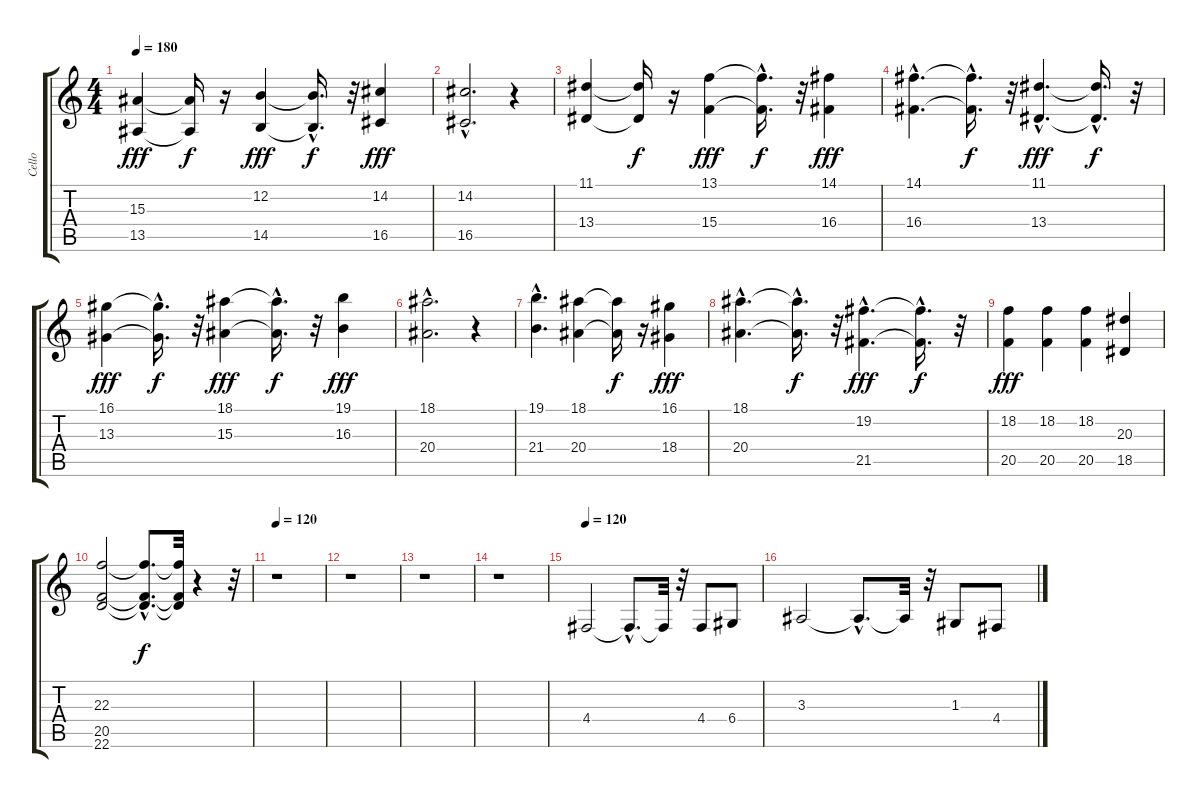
\track ("Cello" "Cello") {instrument cello}
\staff {score tabs}
\tuning (E4 B3 G3 D3 A2 E2) {hide}
\ts (4 4)
\tempo 180
\clef g2
\ks c
(15.3 13.5).4{dy fff} (15.3{t} 13.5{t}).16{dy f} r.16 (12.2 14.5).4{dy fff} (12.2{hac t} 14.5{hac t}).16{d dy f} r.32 (14.2 16.5).4{dy fff} |
(14.2{hac} 16.5{hac}).2{d} r.4 |
(11.1 13.4).4 (11.1{t} 13.4{t}).16{dy f} r.16 (13.1 15.4).4{dy fff} (13.1{hac t} 15.4{hac t}).16{d dy f} r.32 (14.1 16.4).4{dy fff} |
(14.1{hac} 16.4{hac}).4{d} (14.1{hac t} 16.4{hac t}).16{d dy f} r.32 (11.1{hac} 13.4{hac}).4{d dy fff} (11.1{hac t} 13.4{hac t}).16{d dy f} r.32 |
(16.1 13.3).4{dy fff} (16.1{hac t} 13.3{hac t}).16{d dy f} r.32 (18.1 15.3).4{dy fff} (18.1{hac t} 15.3{hac t}).16{d dy f} r.32 (19.1 16.3).4{dy fff} |
(18.1{hac} 20.4{hac}).2{d} r.4 |
(19.1{hac} 21.4{hac}).4{d} (18.1 20.4).4 (18.1{t} 20.4{t}).16{dy f} r.16 (16.1 18.4).4{dy fff} |
(18.1{hac} 20.4{hac}).4{d} (18.1{hac t} 20.4{hac t}).16{d dy f} r.32 (19.2{hac} 21.5{hac}).4{d dy fff} (19.2{hac t} 21.5{hac t}).16{d dy f} r.32 |
(18.2 20.5).4{dy fff} (18.2 20.5).4 (18.2 20.5).4 (20.3 18.5).4 |
(22.3 20.5 22.6).2 (22.3{hac t} 20.5{hac t} 22.6{hac t}).8{d dy f} (22.3{t} 20.5{t} 22.6{t}).32 r.4 r.32 |
\tempo 120
r.1 |
r.1 |
r.1 |
r.1 |
\tempo 120
4.4.2 4.4{hac t}.8{d} 4.4{t}.32 r.32 4.4.8 6.4.8 |
3.3.2 3.3{hac t}.8{d} 3.3{t}.32 r.32 1.3.8 4.4.8
